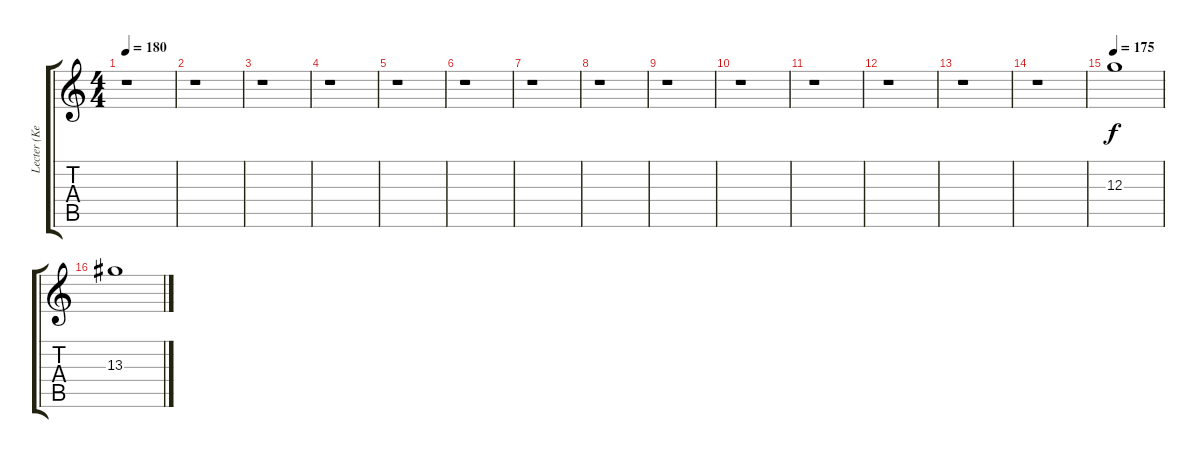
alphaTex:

\track ("Lecter (KeybRight)" "Lecter (Ke") {instrument stringensemble1}
\staff {score tabs}
\tuning (E5 B4 G4 D4 A3 D3) {hide}
\ts (4 4)
\tempo 180
\clef g2
\ks c
r.1{dy f} |
r.1 |
r.1 |
r.1 |
r.1 |
r.1 |
r.1 |
r.1 |
r.1 |
r.1 |
r.1 |
r.1 |
r.1 |
r.1 |
\tempo 175
12.3.1 |
13.3.1
